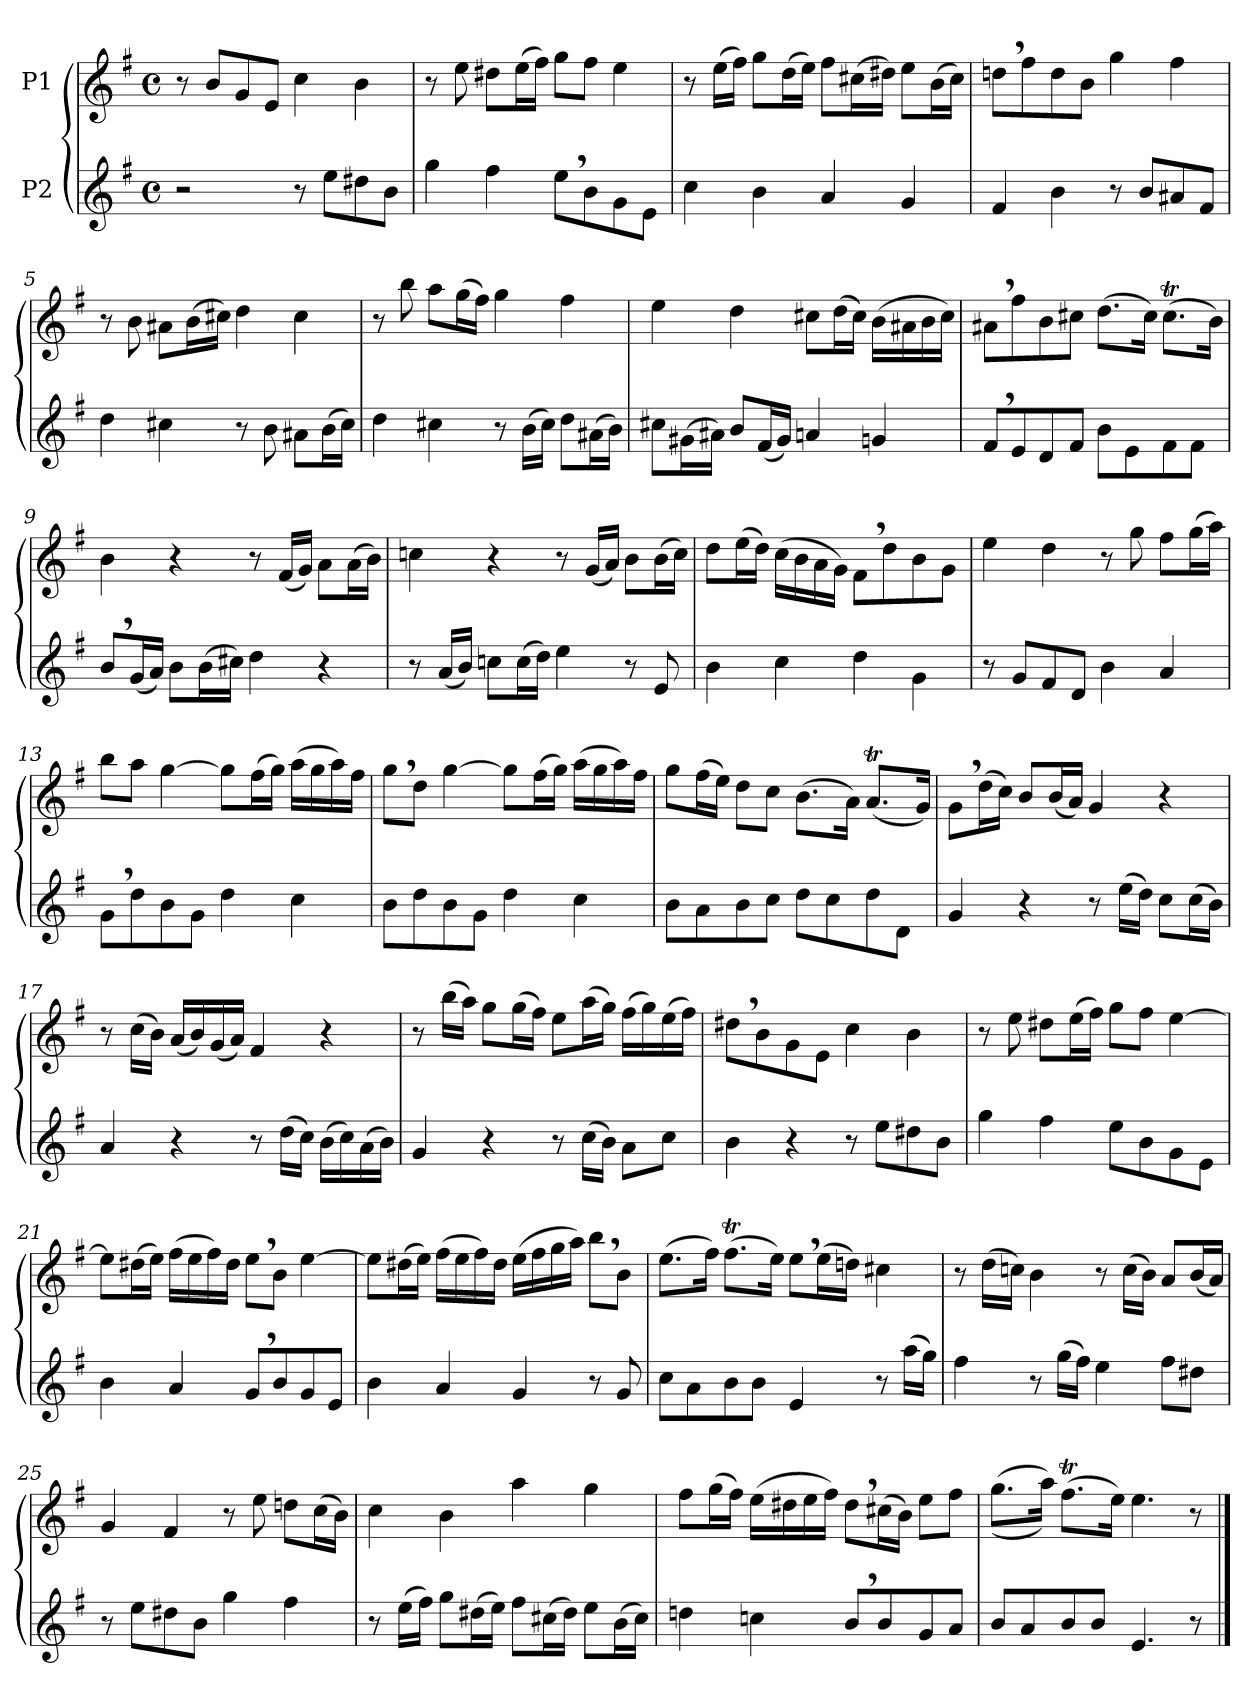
**kern	**kern
*part2	*part1
*staff2	*staff1
*I"P2	*I"P1
*clefG2	*clefG2
*k[f#]	*k[f#]
*M4/4	*M4/4
*met(c)	*met(c)
=1	=1
2r	8r
.	8b/L
.	8g/
.	8e/J
8r	4cc\
8ee\L	.
8dd#X\	4b\
8b\J	.
=2	=2
4gg\	8r
.	8ee\
4ff#\	8dd#X\L
.	(16ee\L
.	16ff#\JJ)
8ee,\L	8gg\L
8b\	8ff#\J
8g\	4ee\
8e\J	.
=3	=3
4cc\	8r
.	(16ee\LL
.	16ff#\JJ)
4b\	8gg\L
.	(16dd\L
.	16ee\JJ)
4a/	8ff#\L
.	(16cc#X\L
.	16dd#X\JJ)
4g/	8ee\L
.	(16b\L
.	16cc#\JJ)
!!LO:LB:g=z
=4	=4
4f#/	8ddn,\L
.	8ff#\
4b\	8dd\
.	8b\J
8r	4gg\
8b/L	.
8a#X/	4ff#\
8f#/J	.
=5	=5
4dd\	8r
.	8b\
4cc#X\	8a#X\L
.	(16b\L
.	16cc#X\JJ)
8r	4dd\
8b\	.
8a#X\L	4cc#\
(16b\L	.
16cc#\JJ)	.
=6	=6
4dd\	8r
.	8bb\
4cc#X\	8aa\L
.	(16gg\L
.	16ff#\JJ)
8r	4gg\
(16b\LL	.
16cc#\JJ)	.
8dd\L	4ff#\
(16a#X\L	.
16b\JJ)	.
!!LO:LB:g=z
=7	=7
8cc#X\L	4ee\
(16g#X\L	.
16a#X\JJ)	.
8b/L	4dd\
(16f#/L	.
16g#/JJ)	.
4an/	8cc#X\L
.	(16dd\L
.	16cc#\JJ)
4gn/	(16b\LL
.	16a#X\
.	16b\
.	16cc#\JJ)
=8	=8
8f#,/L	8a#X,\L
8e/	8ff#\
8d/	8b\
8f#/J	8cc#X\J
8b\L	(8.dd\L
8e\	.
.	16cc#\Jk)
8f#\	(8.cc#t\L
8f#\J	.
.	16b\Jk)
=9	=9
8b,/L	4b\
(16g/L	.
16a/JJ)	.
8b\L	4r
(16b\L	.
16cc#X\JJ)	.
4dd\	8r
.	(16f#/LL
.	16g/JJ)
4r	8a\L
.	(16a\L
.	16b\JJ)
!!LO:LB:g=z
=10	=10
8r	4ccn\
(16a/LL	.
16b/JJ)	.
8ccn\L	4r
(16cc\L	.
16dd\JJ)	.
4ee\	8r
.	(16g/LL
.	16a/JJ)
8r	8b\L
8e/	(16b\L
.	16cc\JJ)
=11	=11
4b\	8dd\L
.	(16ee\L
.	16dd\JJ)
4cc\	(16cc\LL
.	16b\
.	16a\
.	16g\JJ)
4dd\	8f#,\L
.	8dd\
4g\	8b\
.	8g\J
=12	=12
8r	4ee\
8g/L	.
8f#/	4dd\
8d/J	.
4b\	8r
.	8gg\
4a/	8ff#\L
.	(16gg\L
.	16aa\JJ)
!!LO:LB:g=z
=13	=13
8g,\L	8bb\L
8dd\	8aa\J
8b\	[4gg\
8g\J	.
4dd\	8gg\L]
.	(16ff#\L
.	16gg\JJ)
4cc\	(16aa\LL
.	16gg\
.	16aa\)
.	16ff#\JJ
=14	=14
8b\L	8gg,\L
8dd\	8dd\J
8b\	[4gg\
8g\J	.
4dd\	8gg\L]
.	(16ff#\L
.	16gg\JJ)
4cc\	(16aa\LL
.	16gg\
.	16aa\)
.	16ff#\JJ
=15	=15
8b\L	8gg\L
8a\	(16ff#\L
.	16ee\JJ)
8b\	8dd\L
8cc\J	8cc\J
8dd\L	(8.b\L
8cc\	.
.	16a\Jk)
8dd\	(8.aT/L
8d\J	.
.	16g/Jk)
!!LO:PB:g=z
=16	=16
4g/	8g,\L
.	(16dd\L
.	16cc\JJ)
4r	8b/L
.	(16b/L
.	16a/JJ)
8r	4g/
(16ee\LL	.
16dd\JJ)	.
8cc\L	4r
(16cc\L	.
16b\JJ)	.
=17	=17
4a/	8r
.	(16cc\LL
.	16b\JJ)
4r	(16a/LL
.	16b/)
.	(16g/
.	16a/JJ)
8r	4f#/
(16dd\LL	.
16cc\JJ)	.
(16b\LL	4r
16cc\)	.
(16a\	.
16b\JJ)	.
=18	=18
4g/	8r
.	(16bb\LL
.	16aa\JJ)
4r	8gg\L
.	(16gg\L
.	16ff#\JJ)
8r	8ee\L
(16cc\LL	(16aa\L
16b\JJ)	16gg\JJ)
8a\L	(16ff#\LL
.	16gg\)
8cc\J	(16ee\
.	16ff#\JJ)
!!LO:LB:g=z
=19	=19
4b\	8dd#X,\L
.	8b\
4r	8g\
.	8e\J
8r	4cc\
8ee\L	.
8dd#X\	4b\
8b\J	.
=20	=20
4gg\	8r
.	8ee\
4ff#\	8dd#X\L
.	(16ee\L
.	16ff#\JJ)
8ee\L	8gg\L
8b\	8ff#\J
8g\	[4ee\
8e\J	.
=21	=21
4b\	8ee\L]
.	(16dd#X\L
.	16ee\JJ)
4a/	(16ff#\LL
.	16ee\
.	16ff#\)
.	16dd#\JJ
8g,/L	8ee,\L
8b/	8b\J
8g/	[4ee\
8e/J	.
!!LO:LB:g=z
=22	=22
4b\	8ee\L]
.	(16dd#X\L
.	16ee\JJ)
4a/	(16ff#\LL
.	16ee\
.	16ff#\)
.	16dd#\JJ
4g/	(16ee\LL
.	16ff#\
.	16gg\
.	16aa\JJ)
8r	8bb,\L
8g/	8b\J
=23	=23
8cc\L	(8.ee\L
8a\	.
.	16ff#\Jk)
8b\	(8.ff#t\L
8b\J	.
.	16ee\Jk)
4e/	8ee,\L
.	(16ee\L
.	16ddn\JJ)
8r	4cc#X\
(16aa\LL	.
16gg\JJ)	.
!!LO:LB:g=z
=24	=24
4ff#\	8r
.	(16dd\LL
.	16ccn\JJ)
8r	4b\
(16gg\LL	.
16ff#\JJ)	.
4ee\	8r
.	(16cc\LL
.	16b\JJ)
8ff#\L	8a/L
8dd#X\J	(16b/L
.	16a/JJ)
=25	=25
8r	4g/
8ee\L	.
8dd#X\	4f#/
8b\J	.
4gg\	8r
.	8ee\
4ff#\	8ddn\L
.	(16cc\L
.	16b\JJ)
=26	=26
8r	4cc\
(16ee\LL	.
16ff#\JJ)	.
8gg\L	4b\
(16dd#X\L	.
16ee\JJ)	.
8ff#\L	4aa\
(16cc#X\L	.
16dd#\JJ)	.
8ee\L	4gg\
(16b\L	.
16cc#\JJ)	.
!!LO:LB:g=z
=27	=27
4ddn\	8ff#\L
.	(16gg\L
.	16ff#\JJ)
4ccn\	(16ee\LL
.	16dd#X\
.	16ee\
.	16ff#\JJ)
8b,/L	8dd#,\L
8b/	(16cc#X\L
.	16b\JJ)
8g/	8ee\L
8a/J	8ff#\J
=28	=28
8b/L	((8.gg\L
8a/	.
.	16aa\Jk))
8b/	(8.ff#t\L
8b/J	.
.	16ee\Jk)
4.e/	4.ee\
8r	8r
==	==
*-	*-
